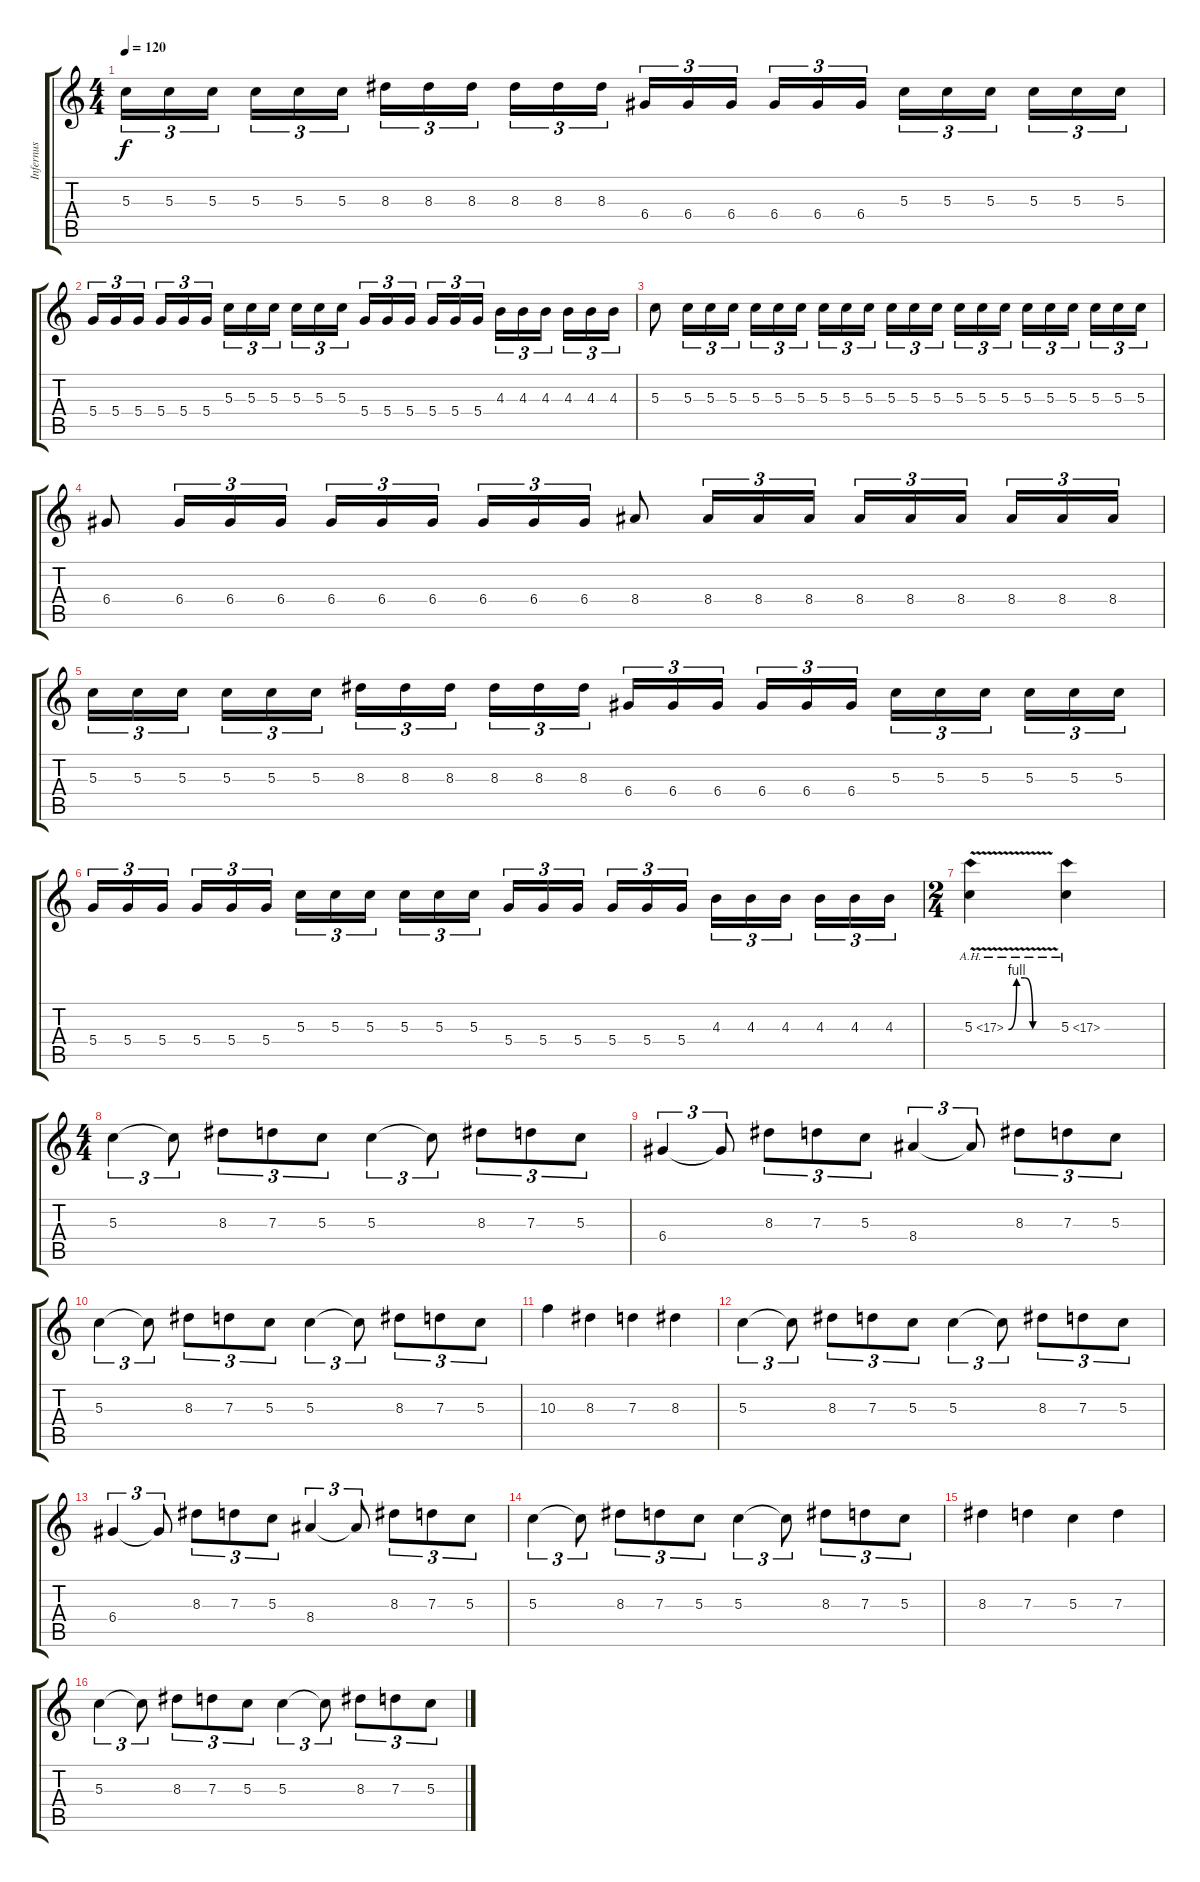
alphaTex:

\track ("Infernus" "Infernus") {instrument distortionguitar}
\staff {score tabs}
\tuning (E4 B3 G3 D3 A2 E2) {hide}
\ts (4 4)
\tempo 120
\clef g2
\ks c
5.3.16{tu (3 2) dy f} 5.3.16{tu (3 2)} 5.3.16{tu (3 2) beam splitsecondary} 5.3.16{tu (3 2)} 5.3.16{tu (3 2)} 5.3.16{tu (3 2)} 8.3.16{tu (3 2)} 8.3.16{tu (3 2)} 8.3.16{tu (3 2) beam splitsecondary} 8.3.16{tu (3 2)} 8.3.16{tu (3 2)} 8.3.16{tu (3 2)} 6.4.16{tu (3 2)} 6.4.16{tu (3 2)} 6.4.16{tu (3 2) beam splitsecondary} 6.4.16{tu (3 2)} 6.4.16{tu (3 2)} 6.4.16{tu (3 2)} 5.3.16{tu (3 2)} 5.3.16{tu (3 2)} 5.3.16{tu (3 2) beam splitsecondary} 5.3.16{tu (3 2)} 5.3.16{tu (3 2)} 5.3.16{tu (3 2)} |
5.4.16{tu (3 2)} 5.4.16{tu (3 2)} 5.4.16{tu (3 2) beam splitsecondary} 5.4.16{tu (3 2)} 5.4.16{tu (3 2)} 5.4.16{tu (3 2)} 5.3.16{tu (3 2)} 5.3.16{tu (3 2)} 5.3.16{tu (3 2) beam splitsecondary} 5.3.16{tu (3 2)} 5.3.16{tu (3 2)} 5.3.16{tu (3 2)} 5.4.16{tu (3 2)} 5.4.16{tu (3 2)} 5.4.16{tu (3 2) beam splitsecondary} 5.4.16{tu (3 2)} 5.4.16{tu (3 2)} 5.4.16{tu (3 2)} 4.3.16{tu (3 2)} 4.3.16{tu (3 2)} 4.3.16{tu (3 2) beam splitsecondary} 4.3.16{tu (3 2)} 4.3.16{tu (3 2)} 4.3.16{tu (3 2)} |
5.3.8 5.3.16{tu (3 2)} 5.3.16{tu (3 2)} 5.3.16{tu (3 2)} 5.3.16{tu (3 2)} 5.3.16{tu (3 2)} 5.3.16{tu (3 2) beam splitsecondary} 5.3.16{tu (3 2)} 5.3.16{tu (3 2)} 5.3.16{tu (3 2)} 5.3.16{tu (3 2)} 5.3.16{tu (3 2)} 5.3.16{tu (3 2) beam splitsecondary} 5.3.16{tu (3 2)} 5.3.16{tu (3 2)} 5.3.16{tu (3 2)} 5.3.16{tu (3 2)} 5.3.16{tu (3 2)} 5.3.16{tu (3 2) beam splitsecondary} 5.3.16{tu (3 2)} 5.3.16{tu (3 2)} 5.3.16{tu (3 2)} |
6.4.8 6.4.16{tu (3 2)} 6.4.16{tu (3 2)} 6.4.16{tu (3 2)} 6.4.16{tu (3 2)} 6.4.16{tu (3 2)} 6.4.16{tu (3 2) beam splitsecondary} 6.4.16{tu (3 2)} 6.4.16{tu (3 2)} 6.4.16{tu (3 2)} 8.4.8 8.4.16{tu (3 2)} 8.4.16{tu (3 2)} 8.4.16{tu (3 2)} 8.4.16{tu (3 2)} 8.4.16{tu (3 2)} 8.4.16{tu (3 2) beam splitsecondary} 8.4.16{tu (3 2)} 8.4.16{tu (3 2)} 8.4.16{tu (3 2)} |
5.3.16{tu (3 2)} 5.3.16{tu (3 2)} 5.3.16{tu (3 2) beam splitsecondary} 5.3.16{tu (3 2)} 5.3.16{tu (3 2)} 5.3.16{tu (3 2)} 8.3.16{tu (3 2)} 8.3.16{tu (3 2)} 8.3.16{tu (3 2) beam splitsecondary} 8.3.16{tu (3 2)} 8.3.16{tu (3 2)} 8.3.16{tu (3 2)} 6.4.16{tu (3 2)} 6.4.16{tu (3 2)} 6.4.16{tu (3 2) beam splitsecondary} 6.4.16{tu (3 2)} 6.4.16{tu (3 2)} 6.4.16{tu (3 2)} 5.3.16{tu (3 2)} 5.3.16{tu (3 2)} 5.3.16{tu (3 2) beam splitsecondary} 5.3.16{tu (3 2)} 5.3.16{tu (3 2)} 5.3.16{tu (3 2)} |
5.4.16{tu (3 2)} 5.4.16{tu (3 2)} 5.4.16{tu (3 2) beam splitsecondary} 5.4.16{tu (3 2)} 5.4.16{tu (3 2)} 5.4.16{tu (3 2)} 5.3.16{tu (3 2)} 5.3.16{tu (3 2)} 5.3.16{tu (3 2) beam splitsecondary} 5.3.16{tu (3 2)} 5.3.16{tu (3 2)} 5.3.16{tu (3 2)} 5.4.16{tu (3 2)} 5.4.16{tu (3 2)} 5.4.16{tu (3 2) beam splitsecondary} 5.4.16{tu (3 2)} 5.4.16{tu (3 2)} 5.4.16{tu (3 2)} 4.3.16{tu (3 2)} 4.3.16{tu (3 2)} 4.3.16{tu (3 2) beam splitsecondary} 4.3.16{tu (3 2)} 4.3.16{tu (3 2)} 4.3.16{tu (3 2)} |
\ts (2 4)
5.3{be (custom 0 0 10 4 20 4 30 0 60 0) ah 12 v}.4 5.3{ah 12}.4 |
\ts (4 4)
5.3.4{tu (3 2)} 5.3{t}.8{tu (3 2)} 8.3.8{tu (3 2)} 7.3.8{tu (3 2)} 5.3.8{tu (3 2)} 5.3.4{tu (3 2)} 5.3{t}.8{tu (3 2)} 8.3.8{tu (3 2)} 7.3.8{tu (3 2)} 5.3.8{tu (3 2)} |
6.4.4{tu (3 2)} 6.4{t}.8{tu (3 2)} 8.3.8{tu (3 2)} 7.3.8{tu (3 2)} 5.3.8{tu (3 2)} 8.4.4{tu (3 2)} 8.4{t}.8{tu (3 2)} 8.3.8{tu (3 2)} 7.3.8{tu (3 2)} 5.3.8{tu (3 2)} |
5.3.4{tu (3 2)} 5.3{t}.8{tu (3 2)} 8.3.8{tu (3 2)} 7.3.8{tu (3 2)} 5.3.8{tu (3 2)} 5.3.4{tu (3 2)} 5.3{t}.8{tu (3 2)} 8.3.8{tu (3 2)} 7.3.8{tu (3 2)} 5.3.8{tu (3 2)} |
10.3.4 8.3.4 7.3.4 8.3.4 |
5.3.4{tu (3 2)} 5.3{t}.8{tu (3 2)} 8.3.8{tu (3 2)} 7.3.8{tu (3 2)} 5.3.8{tu (3 2)} 5.3.4{tu (3 2)} 5.3{t}.8{tu (3 2)} 8.3.8{tu (3 2)} 7.3.8{tu (3 2)} 5.3.8{tu (3 2)} |
6.4.4{tu (3 2)} 6.4{t}.8{tu (3 2)} 8.3.8{tu (3 2)} 7.3.8{tu (3 2)} 5.3.8{tu (3 2)} 8.4.4{tu (3 2)} 8.4{t}.8{tu (3 2)} 8.3.8{tu (3 2)} 7.3.8{tu (3 2)} 5.3.8{tu (3 2)} |
5.3.4{tu (3 2)} 5.3{t}.8{tu (3 2)} 8.3.8{tu (3 2)} 7.3.8{tu (3 2)} 5.3.8{tu (3 2)} 5.3.4{tu (3 2)} 5.3{t}.8{tu (3 2)} 8.3.8{tu (3 2)} 7.3.8{tu (3 2)} 5.3.8{tu (3 2)} |
8.3.4 7.3.4 5.3.4 7.3.4 |
5.3.4{tu (3 2)} 5.3{t}.8{tu (3 2)} 8.3.8{tu (3 2)} 7.3.8{tu (3 2)} 5.3.8{tu (3 2)} 5.3.4{tu (3 2)} 5.3{t}.8{tu (3 2)} 8.3.8{tu (3 2)} 7.3.8{tu (3 2)} 5.3.8{tu (3 2)}
